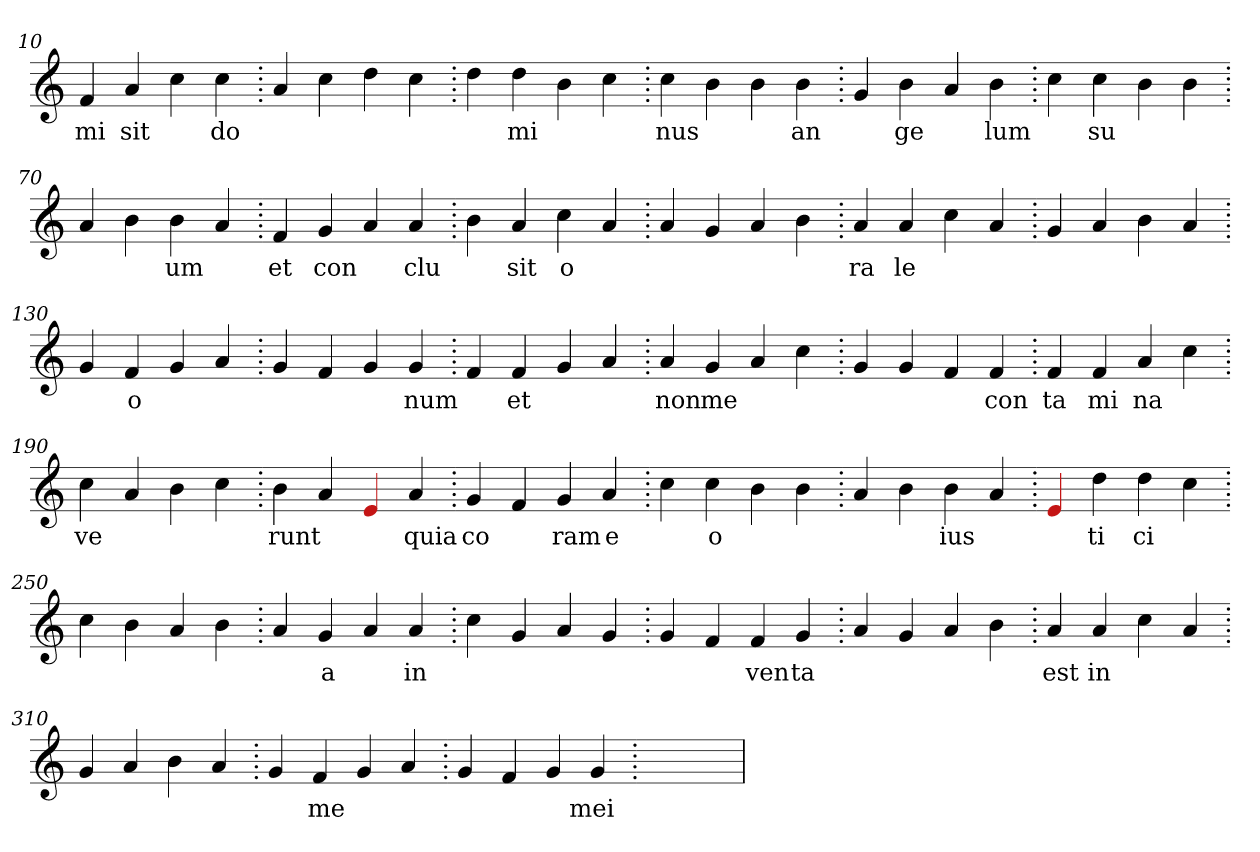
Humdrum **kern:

**kern	**text
*part1	*part1
*staff1	*staff1
*clefG2	*
=10.	=10.
4f	mi
4a	sit
4cc	.
4cc	do
=20.	=20.
4a	.
4cc	.
4dd	.
4cc	.
=30.	=30.
4dd	.
4dd	mi
4b	.
4cc	.
=40.	=40.
4cc	nus
4b	.
4b	.
4b	an
=50.	=50.
4g	.
4b	ge
4a	.
4b	lum
=60.	=60.
4cc	.
4cc	su
4b	.
4b	.
=70.	=70.
4a	.
4b	.
4b	um
4a	.
=80.	=80.
4f	et
4g	con
4a	.
4a	clu
=90.	=90.
4b	.
4a	sit
4cc	o
4a	.
=100.	=100.
4a	.
4g	.
4a	.
4b	.
=110.	=110.
4a	ra
4a	le
4cc	.
4a	.
=120.	=120.
4g	.
4a	.
4b	.
4a	.
=130.	=130.
4g	.
4f	o
4g	.
4a	.
=140.	=140.
4g	.
4f	.
4g	.
4g	num
=150.	=150.
4f	.
4f	et
4g	.
4a	.
=160.	=160.
4a	non
4g	me
4a	.
4cc	.
=170.	=170.
4g	.
4g	.
4f	.
4f	con
=180.	=180.
4f	ta
4f	mi
4a	na
4cc	.
=190.	=190.
4cc	ve
4a	.
4b	.
4cc	.
=200.	=200.
4b	runt
4a	.
4Re	.
4a	quia
=210.	=210.
4g	co
4f	.
4g	ram
4a	e
=220.	=220.
4cc	.
4cc	o
4b	.
4b	.
=230.	=230.
4a	.
4b	.
4b	ius
4a	.
=240.	=240.
4Re	.
4dd	ti
4dd	ci
4cc	.
=250.	=250.
4cc	.
4b	.
4a	.
4b	.
=260.	=260.
4a	.
4g	a
4a	.
4a	in
=270.	=270.
4cc	.
4g	.
4a	.
4g	.
=280.	=280.
4g	.
4f	.
4f	ven
4g	ta
=290.	=290.
4a	.
4g	.
4a	.
4b	.
=300.	=300.
4a	est
4a	in
4cc	.
4a	.
=310.	=310.
4g	.
4a	.
4b	.
4a	.
=320.	=320.
4g	.
4f	me
4g	.
4a	.
=330.	=330.
4g	.
4f	.
4g	.
4g	mei
=340.	=340.
1ryy	.
=	=
*-	*-
